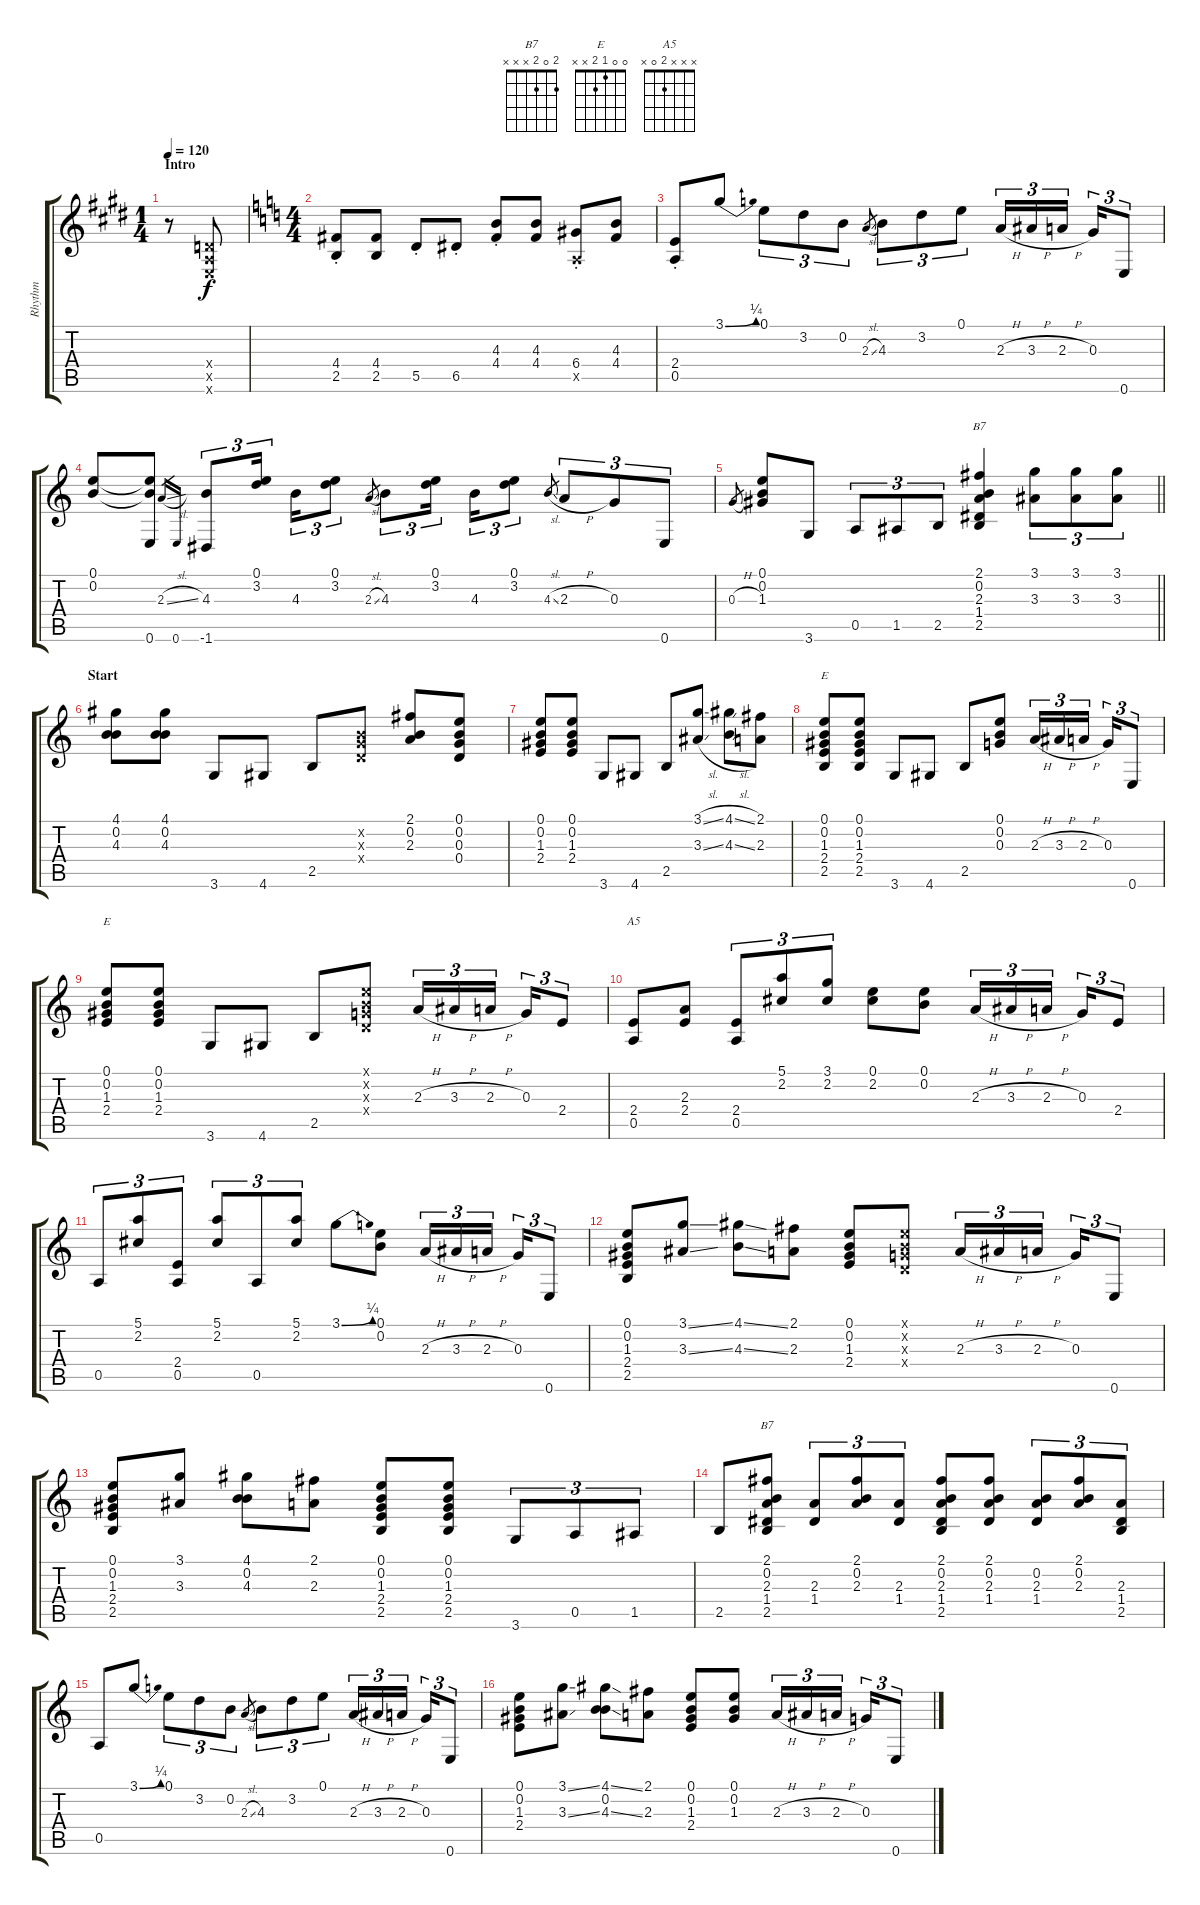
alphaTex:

\track ("Rhythm" "Rhythm") {instrument overdrivenguitar}
\staff {score tabs}
\tuning (E4 B3 G3 D3 A2 E2) {hide}
\chord ("B7" 2 0 2 1 x x)
\chord ("E" 0 0 1 2 2 x)
\chord ("E" 0 0 1 2 x x)
\chord ("A5" x x x 2 0 x)
\chord ("B7" 2 0 2 x x x)
\ts (1 4)
\section ("" "Intro")
\tempo 120
\clef g2
\ks e
r.8{dy f instrument overdrivenguitar} (0.4{x} 0.5{x} 0.6{x}).8 |
\ts (4 4)
\ks c
(4.4{st} 2.5{st}).8 (4.4 2.5).8 5.5{st}.8 6.5{st}.8 (4.3{st} 4.4{st}).8 (4.3 4.4).8 (6.4{st} 0.5{st x}).8 (4.3 4.4).8 |
(2.4{st} 0.5{st}).8 3.1{be (bend 0 0 60 1)}.8 0.1.8{tu (3 2)} 3.2.8{tu (3 2)} 0.2.8{tu (3 2)} 2.3{sl}.8{gr} 4.3.8{tu (3 2)} 3.2.8{tu (3 2)} 0.1.8{tu (3 2)} 2.3{h}.16{tu (3 2)} 3.3{h}.16{tu (3 2)} 2.3{h}.16{tu (3 2) beam splitsecondary} 0.3.16{tu (3 2)} 0.6.8{tu (3 2)} |
(0.1 0.2).8 (0.1{t} 0.2{t} 0.6).8 2.3{sl}.16{gr} 0.6.16{gr} (4.3 -1.6).8{tu (3 2)} (0.1 3.2).16{tu (3 2) beam splitsecondary} 4.3.16{tu (3 2)} (0.1 3.2).8{tu (3 2)} 2.3{sl}.8{gr} 4.3.8{tu (3 2)} (0.1 3.2).16{tu (3 2) beam splitsecondary} 4.3.16{tu (3 2)} (0.1 3.2).8{tu (3 2)} 4.3{sl}.8{gr} 2.3{h}.8{tu (3 2)} 0.3.8{tu (3 2)} 0.6.8{tu (3 2)} |
\barLineRight lightlight
0.3{h}.8{gr} (0.1 0.2 1.3).8 3.6.8 0.5.8{tu (3 2)} 1.5.8{tu (3 2)} 2.5.8{tu (3 2)} (2.1 0.2 2.3 1.4 2.5).4{ch "B7"} (3.1 3.3).8{tu (3 2)} (3.1 3.3).8{tu (3 2)} (3.1 3.3).8{tu (3 2)} |
\section ("" "Start")
(4.1 0.2 4.3).8 (4.1 0.2 4.3).8 3.6.8 4.6.8 2.5.8 (0.2{x} 0.3{x} 0.4{x}).8 (2.1 0.2 2.3).8 (0.1 0.2 0.3 0.4).8 |
(0.1 0.2 1.3 2.4).8 (0.1 0.2 1.3 2.4).8 3.6.8 4.6.8 2.5.8 (3.1{sl} 3.3{sl}).8 (4.1{sl} 4.3{sl}).8 (2.1 2.3).8 |
(0.1 0.2 1.3 2.4 2.5).8{ch "E"} (0.1 0.2 1.3 2.4 2.5).8 3.6.8 4.6.8 2.5.8 (0.1 0.2 0.3).8 2.3{h}.16{tu (3 2)} 3.3{h}.16{tu (3 2)} 2.3{h}.16{tu (3 2) beam splitsecondary} 0.3.16{tu (3 2)} 0.6.8{tu (3 2)} |
(0.1 0.2 1.3 2.4).8{ch "E"} (0.1 0.2 1.3 2.4).8 3.6.8 4.6.8 2.5.8 (0.1{x} 0.2{x} 0.3{x} 0.4{x}).8 2.3{h}.16{tu (3 2)} 3.3{h}.16{tu (3 2)} 2.3{h}.16{tu (3 2) beam splitsecondary} 0.3.16{tu (3 2)} 2.4.8{tu (3 2)} |
(2.4 0.5).8{ch "A5"} (2.3 2.4).8 (2.4 0.5).8{tu (3 2)} (5.1 2.2).8{tu (3 2)} (3.1 2.2).8{tu (3 2)} (0.1 2.2).8 (0.1 0.2).8 2.3{h}.16{tu (3 2)} 3.3{h}.16{tu (3 2)} 2.3{h}.16{tu (3 2) beam splitsecondary} 0.3.16{tu (3 2)} 2.4.8{tu (3 2)} |
0.5.8{tu (3 2)} (5.1 2.2).8{tu (3 2)} (2.4 0.5).8{tu (3 2)} (5.1 2.2).8{tu (3 2)} 0.5.8{tu (3 2)} (5.1 2.2).8{tu (3 2)} 3.1{be (bend 0 0 60 1)}.8 (0.1 0.2).8 2.3{h}.16{tu (3 2)} 3.3{h}.16{tu (3 2)} 2.3{h}.16{tu (3 2) beam splitsecondary} 0.3.16{tu (3 2)} 0.6.8{tu (3 2)} |
(0.1 0.2 1.3 2.4 2.5).8 (3.1{ss} 3.3{ss}).8 (4.1{ss} 4.3{ss}).8 (2.1 2.3).8 (0.1 0.2 1.3 2.4).8 (0.1{x} 0.2{x} 0.3{x} 0.4{x}).8 2.3{h}.16{tu (3 2)} 3.3{h}.16{tu (3 2)} 2.3{h}.16{tu (3 2) beam splitsecondary} 0.3.16{tu (3 2)} 0.6.8{tu (3 2)} |
(0.1 0.2 1.3 2.4 2.5).8 (3.1 3.3).8 (4.1 0.2 4.3).8 (2.1 2.3).8 (0.1 0.2 1.3 2.4 2.5).8 (0.1 0.2 1.3 2.4 2.5).8 3.6.8{tu (3 2)} 0.5.8{tu (3 2)} 1.5.8{tu (3 2)} |
2.5.8 (2.1 0.2 2.3 1.4 2.5).8{ch "B7"} (2.3 1.4).8{tu (3 2)} (2.1 0.2 2.3).8{tu (3 2)} (2.3 1.4).8{tu (3 2)} (2.1 0.2 2.3 1.4 2.5).8 (2.1 0.2 2.3 1.4).8 (0.2 2.3 1.4).8{tu (3 2)} (2.1 0.2 2.3).8{tu (3 2)} (2.3 1.4 2.5).8{tu (3 2)} |
0.5.8 3.1{be (bend 0 0 60 1)}.8 0.1.8{tu (3 2)} 3.2.8{tu (3 2)} 0.2.8{tu (3 2)} 2.3{sl}.8{gr} 4.3.8{tu (3 2)} 3.2.8{tu (3 2)} 0.1.8{tu (3 2)} 2.3{h}.16{tu (3 2)} 3.3{h}.16{tu (3 2)} 2.3{h}.16{tu (3 2) beam splitsecondary} 0.3.16{tu (3 2)} 0.6.8{tu (3 2)} |
(0.1 0.2 1.3 2.4).8 (3.1{ss} 3.3{ss}).8 (4.1{ss} 0.2 4.3{ss}).8 (2.1 2.3).8 (0.1 0.2 1.3 2.4).8 (0.1 0.2 1.3).8 2.3{h}.16{tu (3 2)} 3.3{h}.16{tu (3 2)} 2.3{h}.16{tu (3 2) beam splitsecondary} 0.3.16{tu (3 2)} 0.6.8{tu (3 2)}
